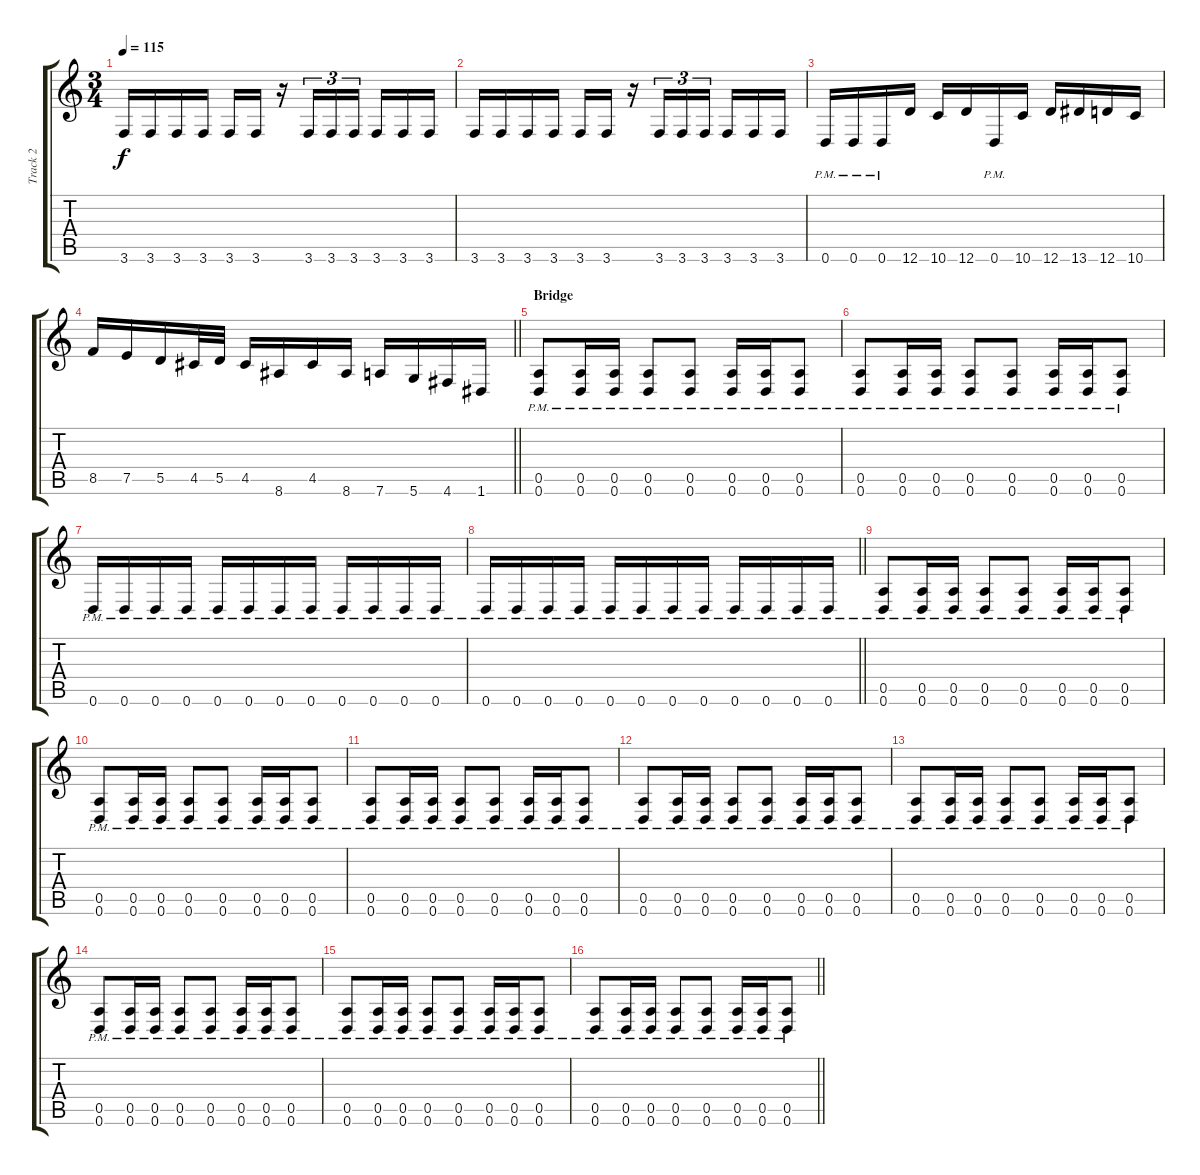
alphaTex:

\track ("Track 2" "Track 2") {instrument overdrivenguitar}
\staff {score tabs}
\tuning (E4 B3 G3 D3 A2 D2) {hide}
\ts (3 4)
\tempo 115
\clef g2
\ks c
3.6.16{dy f} 3.6.16 3.6.16 3.6.16 3.6.16 3.6.16 r.16 3.6.16{tu (3 2)} 3.6.16{tu (3 2)} 3.6.16{tu (3 2) beam splitsecondary} 3.6.16 3.6.16 3.6.16 |
3.6.16 3.6.16 3.6.16 3.6.16 3.6.16 3.6.16 r.16 3.6.16{tu (3 2)} 3.6.16{tu (3 2)} 3.6.16{tu (3 2) beam splitsecondary} 3.6.16 3.6.16 3.6.16 |
0.6{pm}.16 0.6{pm}.16 0.6{pm}.16 12.6.16 10.6.16 12.6.16 0.6{pm}.16 10.6.16 12.6.16 13.6.16 12.6.16 10.6.16 |
\barLineRight lightlight
8.5.16 7.5.16 5.5.16 4.5.32 5.5.32 4.5.16 8.6.16 4.5.16 8.6.16 7.6.16 5.6.16 4.6.16 1.6.16 |
\section ("" "Bridge")
(0.5{pm} 0.6{pm}).8 (0.5{pm} 0.6{pm}).16 (0.5{pm} 0.6{pm}).16 (0.5{pm} 0.6{pm}).8 (0.5{pm} 0.6{pm}).8 (0.5{pm} 0.6{pm}).16 (0.5{pm} 0.6{pm}).16 (0.5{pm} 0.6{pm}).8 |
(0.5{pm} 0.6{pm}).8 (0.5{pm} 0.6{pm}).16 (0.5{pm} 0.6{pm}).16 (0.5{pm} 0.6{pm}).8 (0.5{pm} 0.6{pm}).8 (0.5{pm} 0.6{pm}).16 (0.5{pm} 0.6{pm}).16 (0.5{pm} 0.6{pm}).8 |
0.6{pm}.16 0.6{pm}.16 0.6{pm}.16 0.6{pm}.16 0.6{pm}.16 0.6{pm}.16 0.6{pm}.16 0.6{pm}.16 0.6{pm}.16 0.6{pm}.16 0.6{pm}.16 0.6{pm}.16 |
\barLineRight lightlight
0.6{pm}.16 0.6{pm}.16 0.6{pm}.16 0.6{pm}.16 0.6{pm}.16 0.6{pm}.16 0.6{pm}.16 0.6{pm}.16 0.6{pm}.16 0.6{pm}.16 0.6{pm}.16 0.6{pm}.16 |
(0.5{pm} 0.6{pm}).8 (0.5{pm} 0.6{pm}).16 (0.5{pm} 0.6{pm}).16 (0.5{pm} 0.6{pm}).8 (0.5{pm} 0.6{pm}).8 (0.5{pm} 0.6{pm}).16 (0.5{pm} 0.6{pm}).16 (0.5{pm} 0.6{pm}).8 |
(0.5{pm} 0.6{pm}).8 (0.5{pm} 0.6{pm}).16 (0.5{pm} 0.6{pm}).16 (0.5{pm} 0.6{pm}).8 (0.5{pm} 0.6{pm}).8 (0.5{pm} 0.6{pm}).16 (0.5{pm} 0.6{pm}).16 (0.5{pm} 0.6{pm}).8 |
(0.5{pm} 0.6{pm}).8 (0.5{pm} 0.6{pm}).16 (0.5{pm} 0.6{pm}).16 (0.5{pm} 0.6{pm}).8 (0.5{pm} 0.6{pm}).8 (0.5{pm} 0.6{pm}).16 (0.5{pm} 0.6{pm}).16 (0.5{pm} 0.6{pm}).8 |
(0.5{pm} 0.6{pm}).8 (0.5{pm} 0.6{pm}).16 (0.5{pm} 0.6{pm}).16 (0.5{pm} 0.6{pm}).8 (0.5{pm} 0.6{pm}).8 (0.5{pm} 0.6{pm}).16 (0.5{pm} 0.6{pm}).16 (0.5{pm} 0.6{pm}).8 |
(0.5{pm} 0.6{pm}).8 (0.5{pm} 0.6{pm}).16 (0.5{pm} 0.6{pm}).16 (0.5{pm} 0.6{pm}).8 (0.5{pm} 0.6{pm}).8 (0.5{pm} 0.6{pm}).16 (0.5{pm} 0.6{pm}).16 (0.5{pm} 0.6{pm}).8 |
(0.5{pm} 0.6{pm}).8 (0.5{pm} 0.6{pm}).16 (0.5{pm} 0.6{pm}).16 (0.5{pm} 0.6{pm}).8 (0.5{pm} 0.6{pm}).8 (0.5{pm} 0.6{pm}).16 (0.5{pm} 0.6{pm}).16 (0.5{pm} 0.6{pm}).8 |
(0.5{pm} 0.6{pm}).8 (0.5{pm} 0.6{pm}).16 (0.5{pm} 0.6{pm}).16 (0.5{pm} 0.6{pm}).8 (0.5{pm} 0.6{pm}).8 (0.5{pm} 0.6{pm}).16 (0.5{pm} 0.6{pm}).16 (0.5{pm} 0.6{pm}).8 |
\barLineRight lightlight
(0.5{pm} 0.6{pm}).8 (0.5{pm} 0.6{pm}).16 (0.5{pm} 0.6{pm}).16 (0.5{pm} 0.6{pm}).8 (0.5{pm} 0.6{pm}).8 (0.5{pm} 0.6{pm}).16 (0.5{pm} 0.6{pm}).16 (0.5{pm} 0.6{pm}).8
